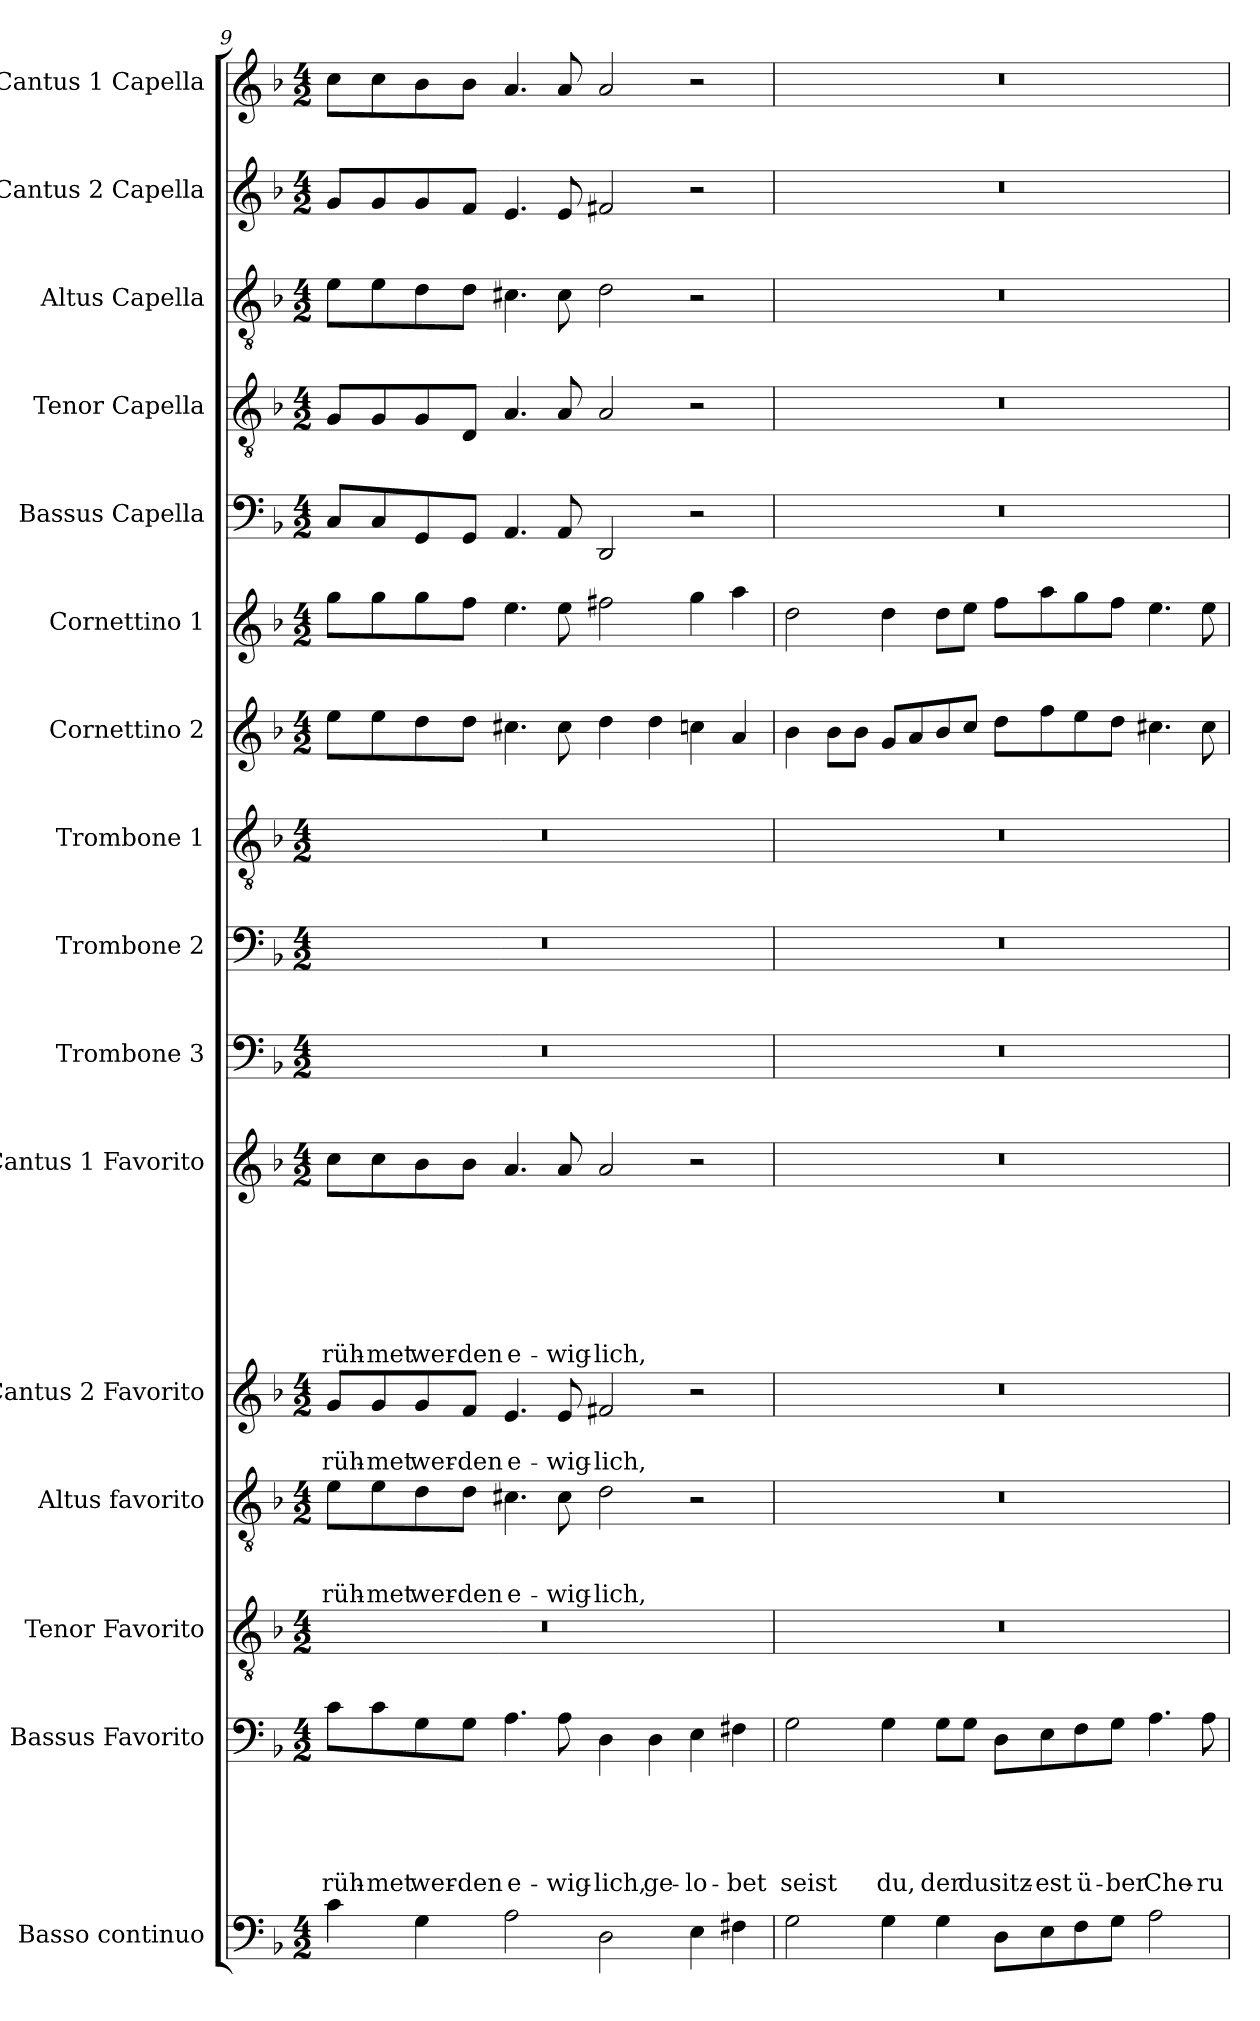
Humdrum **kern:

**kern	**kern	**text	**text	**text	**text	**text	**kern	**kern	**text	**text	**text	**kern	**text	**text	**kern	**text	**text	**text	**text	**text	**text	**text	**kern	**kern	**kern	**kern	**kern	**kern	**kern	**kern	**kern	**kern
*part16	*part15	*part15	*part15	*part15	*part15	*part15	*part14	*part13	*part13	*part13	*part13	*part12	*part12	*part12	*part11	*part11	*part11	*part11	*part11	*part11	*part11	*part11	*part10	*part9	*part8	*part7	*part6	*part5	*part4	*part3	*part2	*part1
*staff16	*staff15	*staff15	*staff15	*staff15	*staff15	*staff15	*staff14	*staff13	*staff13	*staff13	*staff13	*staff12	*staff12	*staff12	*staff11	*staff11	*staff11	*staff11	*staff11	*staff11	*staff11	*staff11	*staff10	*staff9	*staff8	*staff7	*staff6	*staff5	*staff4	*staff3	*staff2	*staff1
*I"Basso continuo	*I"Bassus Favorito	*	*	*	*	*	*I"Tenor Favorito	*I"Altus favorito	*	*	*	*I"Cantus 2 Favorito	*	*	*I"Cantus 1 Favorito	*	*	*	*	*	*	*	*I"Trombone 3	*I"Trombone 2	*I"Trombone 1	*I"Cornettino 2	*I"Cornettino 1	*I"Bassus Capella	*I"Tenor Capella	*I"Altus Capella	*I"Cantus 2 Capella	*I"Cantus 1 Capella
!!LO:PB:g=z
*clefF4	*clefF4	*	*	*	*	*	*clefGv2	*clefGv2	*	*	*	*clefG2	*	*	*clefG2	*	*	*	*	*	*	*	*clefF4	*clefF4	*clefGv2	*clefG2	*clefG2	*clefF4	*clefGv2	*clefGv2	*clefG2	*clefG2
*k[b-]	*k[b-]	*	*	*	*	*	*k[b-]	*k[b-]	*	*	*	*k[b-]	*	*	*k[b-]	*	*	*	*	*	*	*	*k[b-]	*k[b-]	*k[b-]	*k[b-]	*k[b-]	*k[b-]	*k[b-]	*k[b-]	*k[b-]	*k[b-]
*F:	*F:	*	*	*	*	*	*F:	*F:	*	*	*	*F:	*	*	*F:	*	*	*	*	*	*	*	*F:	*F:	*F:	*F:	*F:	*F:	*F:	*F:	*F:	*F:
*M4/2	*M4/2	*	*	*	*	*	*M4/2	*M4/2	*	*	*	*M4/2	*	*	*M4/2	*	*	*	*	*	*	*	*M4/2	*M4/2	*M4/2	*M4/2	*M4/2	*M4/2	*M4/2	*M4/2	*M4/2	*M4/2
=9	=9	=9	=9	=9	=9	=9	=9	=9	=9	=9	=9	=9	=9	=9	=9	=9	=9	=9	=9	=9	=9	=9	=9	=9	=9	=9	=9	=9	=9	=9	=9	=9
!	!	!	!	!	!	!LO:LY:b	!	!	!	!	!LO:LY:b	!	!	!LO:LY:b	!	!	!	!	!	!	!	!LO:LY:b	!	!	!	!	!	!	!	!	!	!
4c\	8c\L	.	.	.	.	-rüh-	0r	8e\L	.	.	-rüh-	8g/L	.	-rüh-	8cc\L	.	.	.	.	.	.	-rüh-	0r	0r	0r	8ee\L	8gg\L	8C/L	8G/L	8e\L	8g/L	8cc\L
!	!	!	!	!	!	!LO:LY:b	!	!	!	!	!LO:LY:b	!	!	!LO:LY:b	!	!	!	!	!	!	!	!LO:LY:b	!	!	!	!	!	!	!	!	!	!
.	8c\	.	.	.	.	-met	.	8e\	.	.	-met	8g/	.	-met	8cc\	.	.	.	.	.	.	-met	.	.	.	8ee\	8gg\	8C/	8G/	8e\	8g/	8cc\
!	!	!	!	!	!	!LO:LY:b	!	!	!	!	!LO:LY:b	!	!	!LO:LY:b	!	!	!	!	!	!	!	!LO:LY:b	!	!	!	!	!	!	!	!	!	!
4G\	8G\	.	.	.	.	wer-	.	8d\	.	.	wer-	8g/	.	wer-	8b-\	.	.	.	.	.	.	wer-	.	.	.	8dd\	8gg\	8GG/	8G/	8d\	8g/	8b-\
!	!	!	!	!	!	!LO:LY:b	!	!	!	!	!LO:LY:b	!	!	!LO:LY:b	!	!	!	!	!	!	!	!LO:LY:b	!	!	!	!	!	!	!	!	!	!
.	8G\J	.	.	.	.	-den	.	8d\J	.	.	-den	8f/J	.	-den	8b-\J	.	.	.	.	.	.	-den	.	.	.	8dd\J	8ff\J	8GG/J	8D/J	8d\J	8f/J	8b-\J
!	!	!	!	!	!	!LO:LY:b	!	!	!	!	!LO:LY:b	!	!	!LO:LY:b	!	!	!	!	!	!	!	!LO:LY:b	!	!	!	!	!	!	!	!	!	!
2A\	4.A\	.	.	.	.	e-	.	4.c#X\	.	.	e-	4.e/	.	e-	4.a/	.	.	.	.	.	.	e-	.	.	.	4.cc#X\	4.ee\	4.AA/	4.A/	4.c#X\	4.e/	4.a/
!	!	!	!	!	!	!LO:LY:b	!	!	!	!	!LO:LY:b	!	!	!LO:LY:b	!	!	!	!	!	!	!	!LO:LY:b	!	!	!	!	!	!	!	!	!	!
.	8A\	.	.	.	.	-wig-	.	8c#\	.	.	-wig-	8e/	.	-wig-	8a/	.	.	.	.	.	.	-wig-	.	.	.	8cc#\	8ee\	8AA/	8A/	8c#\	8e/	8a/
!	!	!	!	!	!	!LO:LY:b	!	!	!	!	!LO:LY:b	!	!	!LO:LY:b	!	!	!	!	!	!	!	!LO:LY:b	!	!	!	!	!	!	!	!	!	!
2D\	4D\	.	.	.	.	-lich,	.	2d\	.	.	-lich,	2f#X/	.	-lich,	2a/	.	.	.	.	.	.	-lich,	.	.	.	4dd\	2ff#X\	2DD/	2A/	2d\	2f#X/	2a/
!	!	!	!	!	!	!LO:LY:b	!	!	!	!	!	!	!	!	!	!	!	!	!	!	!	!	!	!	!	!	!	!	!	!	!	!
.	4D\	.	.	.	.	ge-	.	.	.	.	.	.	.	.	.	.	.	.	.	.	.	.	.	.	.	4dd\	.	.	.	.	.	.
!	!	!	!	!	!	!LO:LY:b	!	!	!	!	!	!	!	!	!	!	!	!	!	!	!	!	!	!	!	!	!	!	!	!	!	!
4E\	4E\	.	.	.	.	-lo-	.	2r	.	.	.	2r	.	.	2r	.	.	.	.	.	.	.	.	.	.	4ccn\	4gg\	2r	2r	2r	2r	2r
!	!	!	!	!	!	!LO:LY:b	!	!	!	!	!	!	!	!	!	!	!	!	!	!	!	!	!	!	!	!	!	!	!	!	!	!
4F#X\	4F#X\	.	.	.	.	-bet	.	.	.	.	.	.	.	.	.	.	.	.	.	.	.	.	.	.	.	4a/	4aa\	.	.	.	.	.
=10	=10	=10	=10	=10	=10	=10	=10	=10	=10	=10	=10	=10	=10	=10	=10	=10	=10	=10	=10	=10	=10	=10	=10	=10	=10	=10	=10	=10	=10	=10	=10	=10
!	!	!	!	!	!	!LO:LY:b	!	!	!	!	!	!	!	!	!	!	!	!	!	!	!	!	!	!	!	!	!	!	!	!	!	!
2G\	2G\	.	.	.	.	seist	0r	0r	.	.	.	0r	.	.	0r	.	.	.	.	.	.	.	0r	0r	0r	4b-\	2dd\	0r	0r	0r	0r	0r
.	.	.	.	.	.	.	.	.	.	.	.	.	.	.	.	.	.	.	.	.	.	.	.	.	.	8b-\L	.	.	.	.	.	.
.	.	.	.	.	.	.	.	.	.	.	.	.	.	.	.	.	.	.	.	.	.	.	.	.	.	8b-\J	.	.	.	.	.	.
!	!	!	!	!	!	!LO:LY:b	!	!	!	!	!	!	!	!	!	!	!	!	!	!	!	!	!	!	!	!	!	!	!	!	!	!
4G\	4G\	.	.	.	.	du,	.	.	.	.	.	.	.	.	.	.	.	.	.	.	.	.	.	.	.	8g/L	4dd\	.	.	.	.	.
.	.	.	.	.	.	.	.	.	.	.	.	.	.	.	.	.	.	.	.	.	.	.	.	.	.	8a/	.	.	.	.	.	.
!	!	!	!	!	!	!LO:LY:b	!	!	!	!	!	!	!	!	!	!	!	!	!	!	!	!	!	!	!	!	!	!	!	!	!	!
4G\	8G\L	.	.	.	.	der	.	.	.	.	.	.	.	.	.	.	.	.	.	.	.	.	.	.	.	8b-/	8dd\L	.	.	.	.	.
!	!	!	!	!	!	!LO:LY:b	!	!	!	!	!	!	!	!	!	!	!	!	!	!	!	!	!	!	!	!	!	!	!	!	!	!
.	8G\J	.	.	.	.	du	.	.	.	.	.	.	.	.	.	.	.	.	.	.	.	.	.	.	.	8cc/J	8ee\J	.	.	.	.	.
!	!	!	!	!	!	!LO:LY:b	!	!	!	!	!	!	!	!	!	!	!	!	!	!	!	!	!	!	!	!	!	!	!	!	!	!
8D\L	8D\L	.	.	.	.	sitz-	.	.	.	.	.	.	.	.	.	.	.	.	.	.	.	.	.	.	.	8dd\L	8ff\L	.	.	.	.	.
!	!	!	!	!	!	!LO:LY:b	!	!	!	!	!	!	!	!	!	!	!	!	!	!	!	!	!	!	!	!	!	!	!	!	!	!
8E\	8E\	.	.	.	.	-est	.	.	.	.	.	.	.	.	.	.	.	.	.	.	.	.	.	.	.	8ff\	8aa\	.	.	.	.	.
!	!	!	!	!	!	!LO:LY:b	!	!	!	!	!	!	!	!	!	!	!	!	!	!	!	!	!	!	!	!	!	!	!	!	!	!
8F\	8F\	.	.	.	.	ü-	.	.	.	.	.	.	.	.	.	.	.	.	.	.	.	.	.	.	.	8ee\	8gg\	.	.	.	.	.
!	!	!	!	!	!	!LO:LY:b	!	!	!	!	!	!	!	!	!	!	!	!	!	!	!	!	!	!	!	!	!	!	!	!	!	!
8G\J	8G\J	.	.	.	.	-ber	.	.	.	.	.	.	.	.	.	.	.	.	.	.	.	.	.	.	.	8dd\J	8ff\J	.	.	.	.	.
!	!	!	!	!	!	!LO:LY:b	!	!	!	!	!	!	!	!	!	!	!	!	!	!	!	!	!	!	!	!	!	!	!	!	!	!
2A\	4.A\	.	.	.	.	Che-	.	.	.	.	.	.	.	.	.	.	.	.	.	.	.	.	.	.	.	4.cc#X\	4.ee\	.	.	.	.	.
!	!	!	!	!	!	!LO:LY:b	!	!	!	!	!	!	!	!	!	!	!	!	!	!	!	!	!	!	!	!	!	!	!	!	!	!
.	8A\	.	.	.	.	-ru-	.	.	.	.	.	.	.	.	.	.	.	.	.	.	.	.	.	.	.	8cc#\	8ee\	.	.	.	.	.
=	=	=	=	=	=	=	=	=	=	=	=	=	=	=	=	=	=	=	=	=	=	=	=	=	=	=	=	=	=	=	=	=
*-	*-	*-	*-	*-	*-	*-	*-	*-	*-	*-	*-	*-	*-	*-	*-	*-	*-	*-	*-	*-	*-	*-	*-	*-	*-	*-	*-	*-	*-	*-	*-	*-
